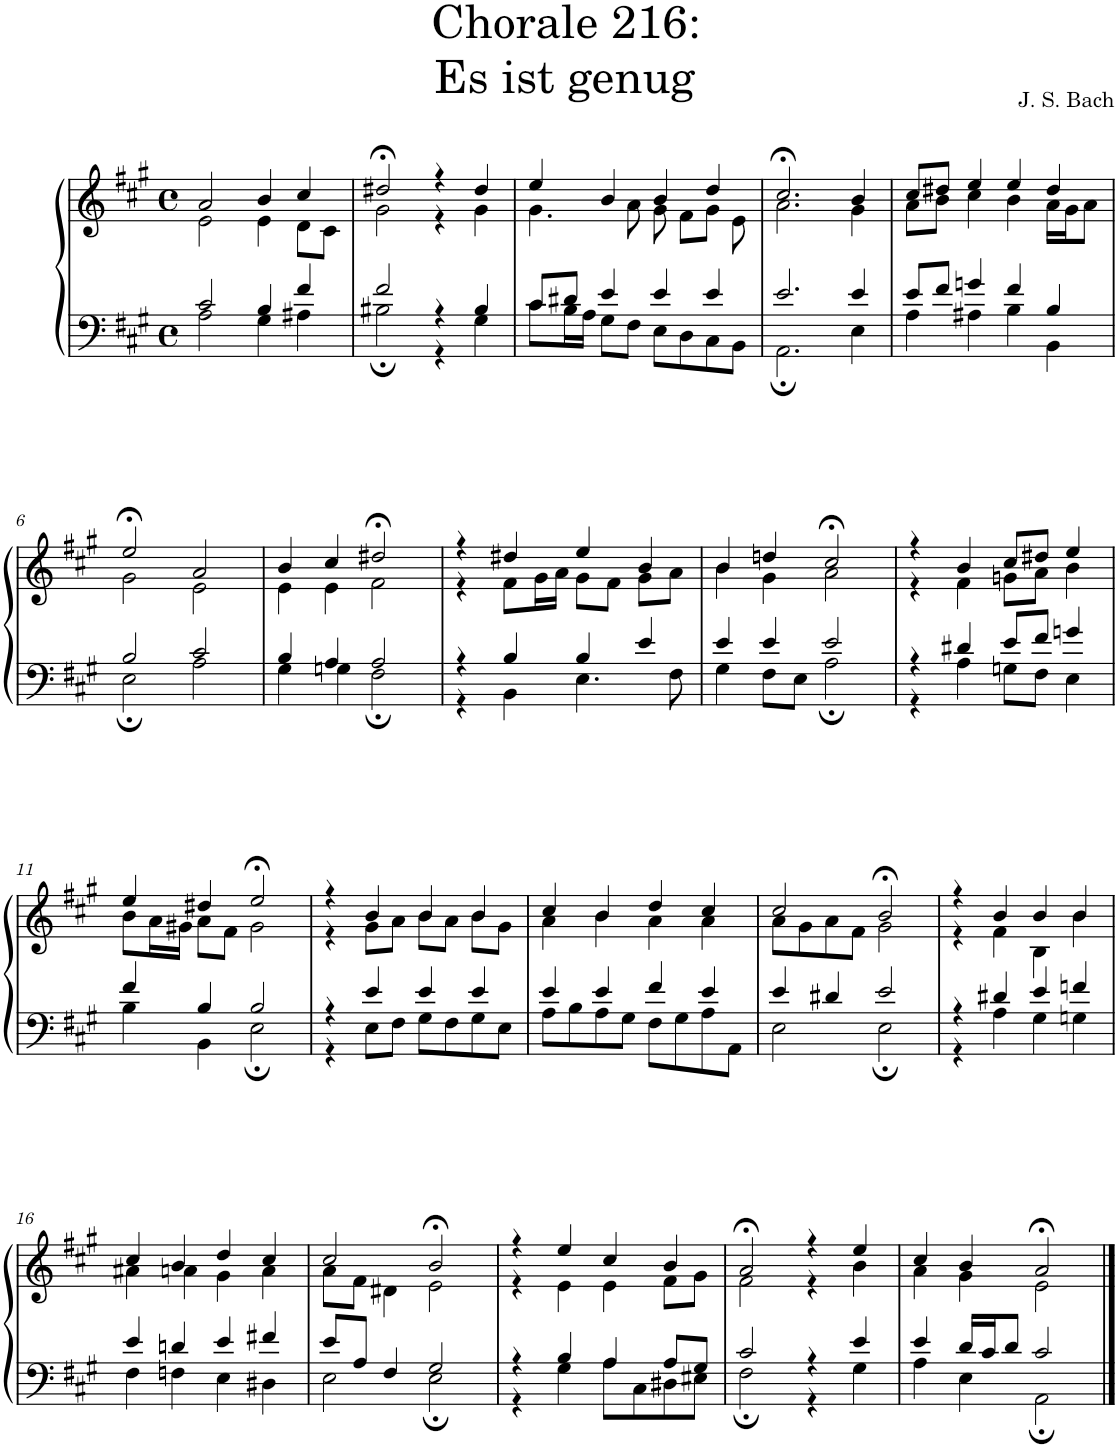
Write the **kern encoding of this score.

**kern	**kern
*part1	*part1
*staff2	*staff1
*I"S,A	*
*clefF4	*clefG2
*k[f#c#g#]	*k[f#c#g#]
*M4/4	*M4/4
*met(c)	*met(c)
=1	=1
*^	*^
2c#/	2A\	2a/	2e\
4B/	4G#\	4b/	4e\
4f#/	4A#X\	4cc#/	8d\L
.	.	.	8c#\J
=2	=2	=2	=2
2f#/	2B#X;\	2dd#X;</	2g#\
4r	4r	4r	4r
4B#/	4G#\	4dd#/	4g#\
=3	=3	=3	=3
8c#/L	8c#\L	4ee/	4.g#\
8d#X/J	16B\L	.	.
.	16A\JJ	.	.
4e/	8G#\L	4b/	.
.	8F#\J	.	8a\
4e/	8E\L	4b/	8g#\
.	8D\	.	8f#\L
4e/	8C#\	4dd/	8g#\J
.	8BB\J	.	8e\
=4	=4	=4	=4
2.e/	2.AA;\	2.cc#;</	2.a\
4e/	4E\	4b/	4g#\
=5	=5	=5	=5
8e/L	4A\	8cc#/L	8a\L
8f#/J	.	8dd#X/J	8b\J
4gn/	4A#X\	4ee/	4cc#\
4f#/	4B\	4ee/	4b\
4B/	4BB\	4dd#/	16a\LL
.	.	.	16g#\J
.	.	.	8a\J
!!LO:LB:g=z	!!
=6	=6	=6	=6
2B/	2E;\	2ee;</	2g#\
2c#/	2A\	2a/	2e\
=7	=7	=7	=7
4B/	4G#\	4b/	4e\
4A/	4Gn\	4cc#/	4e\
2A/	2F#;\	2dd#X;</	2f#\
=8	=8	=8	=8
4r	4r	4r	4r
4B/	4BB\	4dd#X/	8f#\L
.	.	.	16g#\L
.	.	.	16a\JJ
4B/	4.E\	4ee/	8g#\L
.	.	.	8f#\J
4e/	.	4b/	8g#\L
.	8F#\	.	8a\J
=9	=9	=9	=9
4e/	4G#\	4b/	4b\
4e/	8F#\L	4ddn/	4g#\
.	8E\J	.	.
2e/	2A;\	2cc#;</	2a\
=10	=10	=10	=10
4r	4r	4r	4r
4d#X/	4A\	4b/	4f#\
8e/L	8Gn\L	8cc#/L	8gn\L
8f#/J	8F#\J	8dd#X/J	8a\J
4gn/	4E\	4ee/	4b\
!!LO:LB:g=z	!!
=11	=11	=11	=11
4f#/	4B\	4ee/	8b\L
.	.	.	16a\L
.	.	.	16g#X\JJ
4B/	4BB\	4dd#X/	8a\L
.	.	.	8f#\J
2B/	2E;\	2ee;</	2g#\
=12	=12	=12	=12
4r	4r	4r	4r
4e/	8E\L	4b/	8g#\L
.	8F#\J	.	8a\J
4e/	8G#\L	4b/	8b\L
.	8F#\	.	8a\J
4e/	8G#\	4b/	8b\L
.	8E\J	.	8g#\J
=13	=13	=13	=13
4e/	8A\L	4cc#/	4a\
.	8B\	.	.
4e/	8A\	4b/	4b\
.	8G#\J	.	.
4f#/	8F#\L	4dd/	4a\
.	8G#\	.	.
4e/	8A\	4cc#/	4a\
.	8AA\J	.	.
=14	=14	=14	=14
4e/	2E\	2cc#/	8a\L
.	.	.	8g#\
4d#X/	.	.	8a\
.	.	.	8f#\J
2e/	2E;\	2b;</	2g#\
=15	=15	=15	=15
4r	4r	4r	4r
4d#X/	4A\	4b/	4f#\
4e/	4G#\	4b/	4B\
4fn/	4Gn\	4b/	4b\
!!LO:LB:g=z	!!
=16	=16	=16	=16
4e/	4F#\	4cc#/	4a#X\
4dn/	4Fn\	4b/	4an\
4e/	4E\	4dd/	4g#\
4f#X/	4D#X\	4cc#/	4a\
=17	=17	=17	=17
8e/L	2E\	2cc#/	8a\L
8A/J	.	.	8f#\J
4F#/	.	.	4d#X\
2G#/	2E;\	2b;</	2e\
=18	=18	=18	=18
4r	4r	4r	4r
4B/	4G#\	4ee/	4e\
4A/	8A\L	4cc#/	4e\
.	8C#\	.	.
8A/L	8D#X\	4b/	8f#\L
8G#/J	8E#X\J	.	8g#\J
=19	=19	=19	=19
2c#/	2F#;\	2a;</	2f#\
4r	4r	4r	4r
4e/	4G#\	4ee/	4b\
=20	=20	=20	=20
4e/	4A\	4cc#/	4a\
16d/LL	4E\	4b/	4g#\
16c#/J	.	.	.
8d/J	.	.	.
2c#/	2AA;\	2a;</	2e\
*v	*v	*	*
*	*v	*v
==	==
*-	*-
